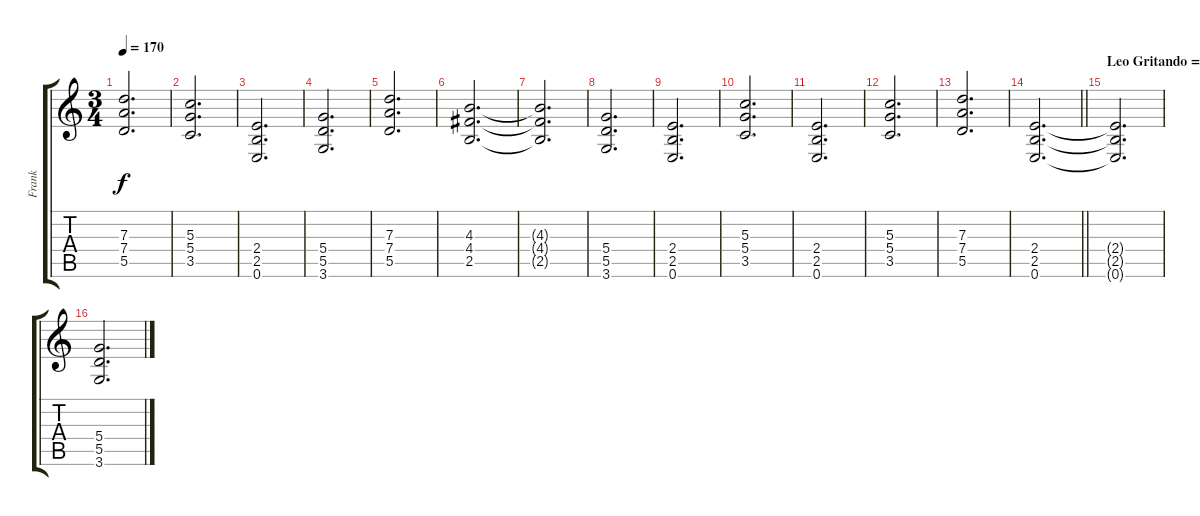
\track ("Frank" "Frank") {instrument acousticguitarsteel}
\staff {score tabs}
\tuning (E4 B3 G3 D3 A2 E2) {hide}
\ts (3 4)
\tempo 170
\clef g2
\ks c
(7.3 7.4 5.5).2{d dy f} |
(5.3 5.4 3.5).2{d} |
(2.4 2.5 0.6).2{d} |
(5.4 5.5 3.6).2{d} |
(7.3 7.4 5.5).2{d} |
(4.3 4.4 2.5).2{d} |
(4.3{t} 4.4{t} 2.5{t}).2{d} |
(5.4 5.5 3.6).2{d} |
(2.4 2.5 0.6).2{d} |
(5.3 5.4 3.5).2{d} |
(2.4 2.5 0.6).2{d} |
(5.3 5.4 3.5).2{d} |
(7.3 7.4 5.5).2{d} |
\barLineRight lightlight
(2.4 2.5 0.6).2{d} |
\section ("" "Leo Gritando =P - Intro de Carlitos")
(2.4{t} 2.5{t} 0.6{t}).2{d} |
(5.4 5.5 3.6).2{d}
